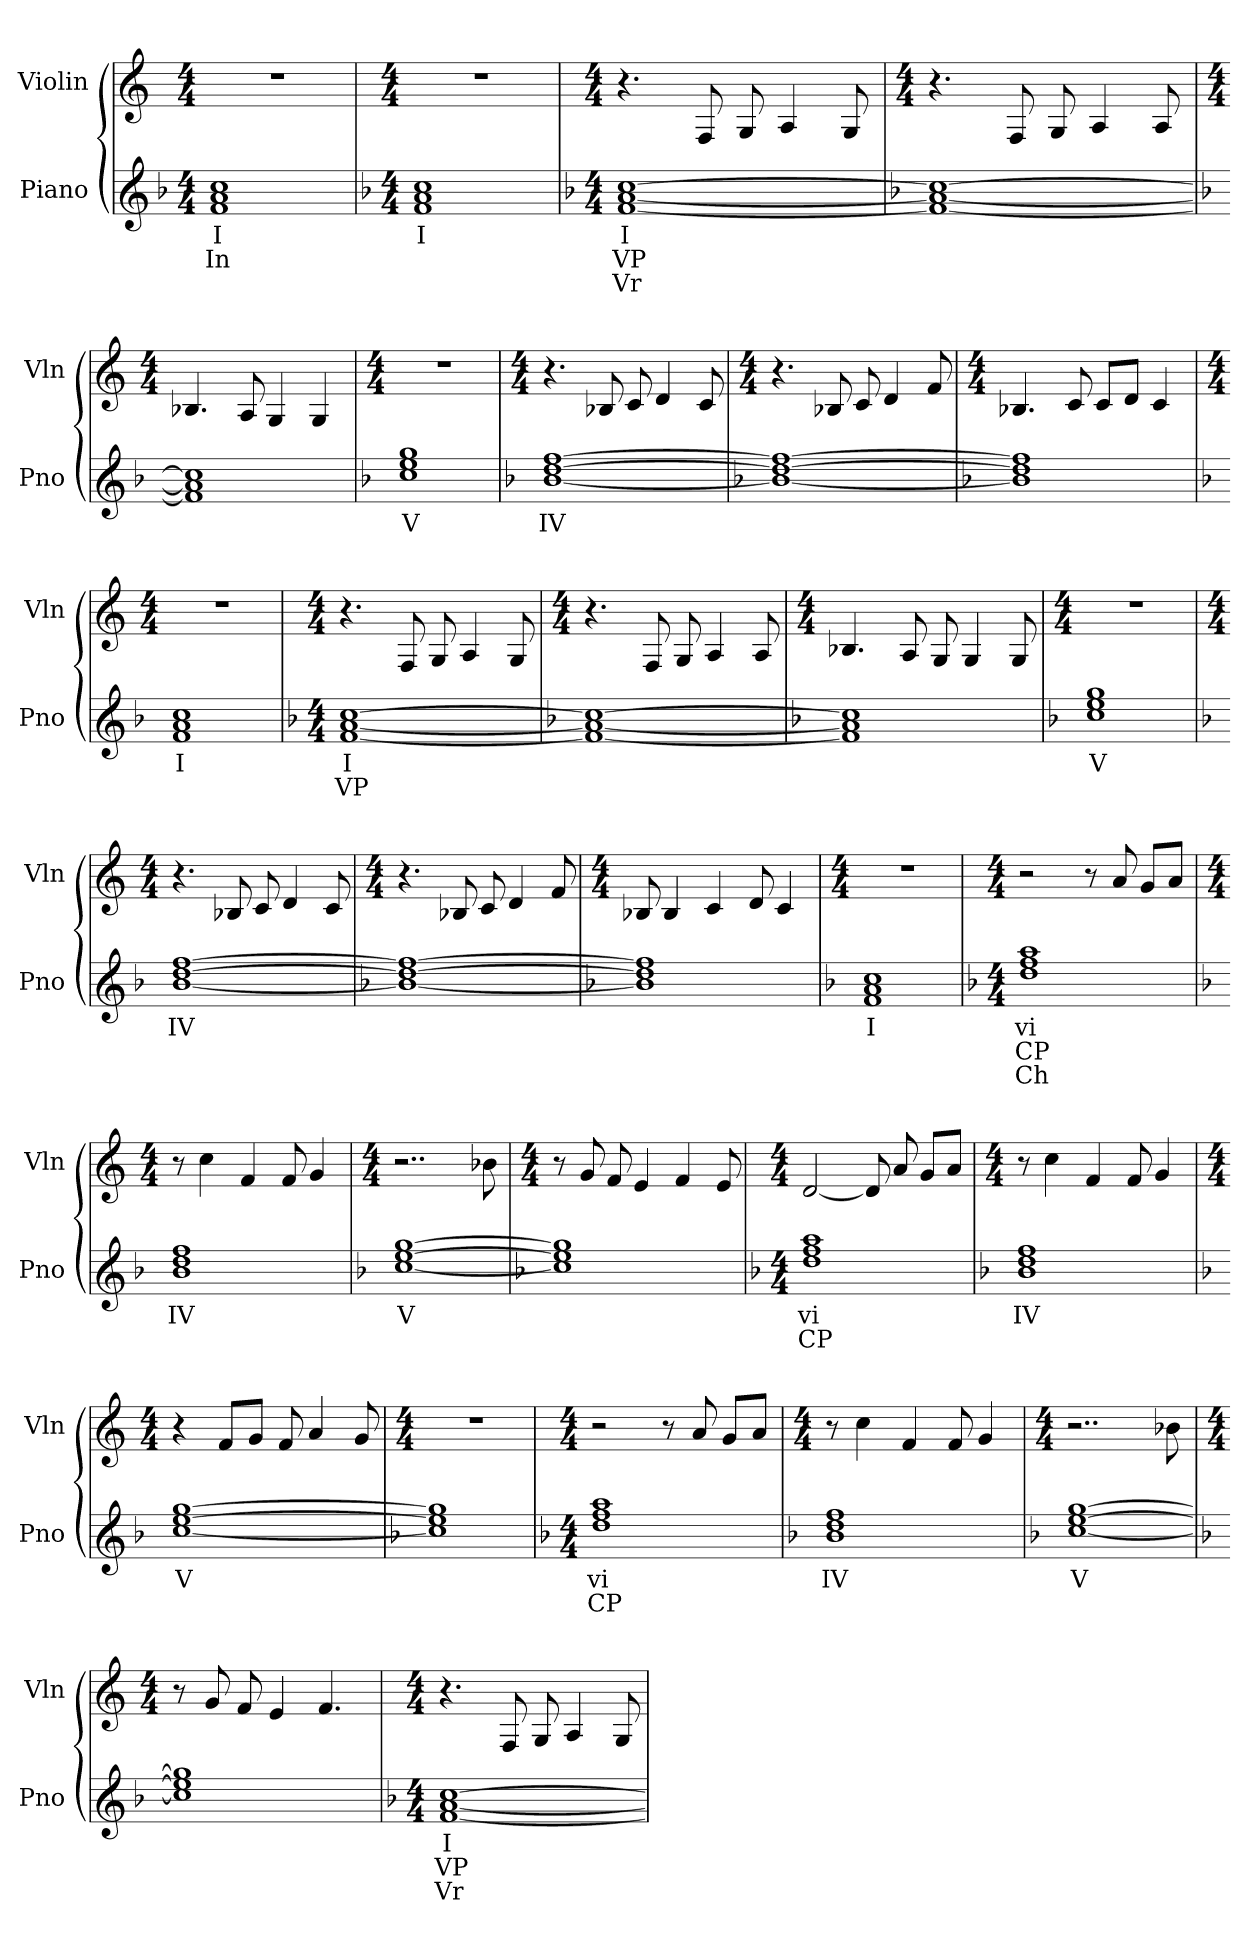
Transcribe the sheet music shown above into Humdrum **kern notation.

**kern	**text	**text	**text	**kern
*part2	*part2	*part2	*part2	*part1
*staff2	*staff2	*staff2	*staff2	*staff1
*I"Piano	*	*	*	*I"Violin
*I'Pno	*	*	*	*I'Vln
*k[b-]	*	*	*	*
*F:	*	*	*	*
*M4/4	*	*	*	*M4/4
=	=	=	=	=
1f 1a 1cc	I	In	.	1r
=	=	=	=	=
*k[b-]	*	*	*	*
*F:	*	*	*	*
*M4/4	*	*	*	*M4/4
1f 1a 1cc	I	.	.	1r
=	=	=	=	=
*k[b-]	*	*	*	*
*F:	*	*	*	*
*M4/4	*	*	*	*M4/4
[1f [1a [1cc	I	VP	Vr	4.r
.	.	.	.	8F
.	.	.	.	8G
.	.	.	.	4A
.	.	.	.	8G
=	=	=	=	=
*k[b-]	*	*	*	*
*F:	*	*	*	*
*	*	*	*	*M4/4
1f_ 1a_ 1cc_	.	.	.	4.r
.	.	.	.	8F
.	.	.	.	8G
.	.	.	.	4A
.	.	.	.	8A
=	=	=	=	=
*k[b-]	*	*	*	*
*F:	*	*	*	*
*	*	*	*	*M4/4
1f] 1a] 1cc]	.	.	.	4.B-X
.	.	.	.	8A
.	.	.	.	4G
.	.	.	.	4G
=	=	=	=	=
*k[b-]	*	*	*	*
*F:	*	*	*	*
*	*	*	*	*M4/4
1cc 1ee 1gg	V	.	.	1r
=	=	=	=	=
*k[b-]	*	*	*	*
*F:	*	*	*	*
*	*	*	*	*M4/4
[1b- [1dd [1ff	IV	.	.	4.r
.	.	.	.	8B-X
.	.	.	.	8c
.	.	.	.	4d
.	.	.	.	8c
=	=	=	=	=
*k[b-]	*	*	*	*
*F:	*	*	*	*
*	*	*	*	*M4/4
1b-_ 1dd_ 1ff_	.	.	.	4.r
.	.	.	.	8B-X
.	.	.	.	8c
.	.	.	.	4d
.	.	.	.	8f
=	=	=	=	=
*k[b-]	*	*	*	*
*F:	*	*	*	*
*	*	*	*	*M4/4
1b-] 1dd] 1ff]	.	.	.	4.B-X
.	.	.	.	8c
.	.	.	.	8cL
.	.	.	.	8dJ
.	.	.	.	4c
=	=	=	=	=
*k[b-]	*	*	*	*
*F:	*	*	*	*
*	*	*	*	*M4/4
1f 1a 1cc	I	.	.	1r
=	=	=	=	=
*k[b-]	*	*	*	*
*F:	*	*	*	*
*M4/4	*	*	*	*M4/4
[1f [1a [1cc	I	VP	.	4.r
.	.	.	.	8F
.	.	.	.	8G
.	.	.	.	4A
.	.	.	.	8G
=	=	=	=	=
*k[b-]	*	*	*	*
*F:	*	*	*	*
*	*	*	*	*M4/4
1f_ 1a_ 1cc_	.	.	.	4.r
.	.	.	.	8F
.	.	.	.	8G
.	.	.	.	4A
.	.	.	.	8A
=	=	=	=	=
*k[b-]	*	*	*	*
*F:	*	*	*	*
*	*	*	*	*M4/4
1f] 1a] 1cc]	.	.	.	4.B-X
.	.	.	.	8A
.	.	.	.	8G
.	.	.	.	4G
.	.	.	.	8G
=	=	=	=	=
*k[b-]	*	*	*	*
*F:	*	*	*	*
*	*	*	*	*M4/4
1cc 1ee 1gg	V	.	.	1r
=	=	=	=	=
*k[b-]	*	*	*	*
*F:	*	*	*	*
*	*	*	*	*M4/4
[1b- [1dd [1ff	IV	.	.	4.r
.	.	.	.	8B-X
.	.	.	.	8c
.	.	.	.	4d
.	.	.	.	8c
=	=	=	=	=
*k[b-]	*	*	*	*
*F:	*	*	*	*
*	*	*	*	*M4/4
1b-_ 1dd_ 1ff_	.	.	.	4.r
.	.	.	.	8B-X
.	.	.	.	8c
.	.	.	.	4d
.	.	.	.	8f
=	=	=	=	=
*k[b-]	*	*	*	*
*F:	*	*	*	*
*	*	*	*	*M4/4
1b-] 1dd] 1ff]	.	.	.	8B-X
.	.	.	.	4B-
.	.	.	.	4c
.	.	.	.	8d
.	.	.	.	4c
=	=	=	=	=
*k[b-]	*	*	*	*
*F:	*	*	*	*
*	*	*	*	*M4/4
1f 1a 1cc	I	.	.	1r
=	=	=	=	=
*k[b-]	*	*	*	*
*F:	*	*	*	*
*M4/4	*	*	*	*M4/4
1dd 1ff 1aa	vi	CP	Ch	2r
.	.	.	.	8r
.	.	.	.	8a
.	.	.	.	8gL
.	.	.	.	8aJ
=	=	=	=	=
*k[b-]	*	*	*	*
*F:	*	*	*	*
*	*	*	*	*M4/4
1b- 1dd 1ff	IV	.	.	8r
.	.	.	.	4cc
.	.	.	.	4f
.	.	.	.	8f
.	.	.	.	4g
=	=	=	=	=
*k[b-]	*	*	*	*
*F:	*	*	*	*
*	*	*	*	*M4/4
[1cc [1ee [1gg	V	.	.	2..r
.	.	.	.	8b-X
=	=	=	=	=
*k[b-]	*	*	*	*
*F:	*	*	*	*
*	*	*	*	*M4/4
1cc] 1ee] 1gg]	.	.	.	8r
.	.	.	.	8g
.	.	.	.	8f
.	.	.	.	4e
.	.	.	.	4f
.	.	.	.	8e
=	=	=	=	=
*k[b-]	*	*	*	*
*F:	*	*	*	*
*M4/4	*	*	*	*M4/4
1dd 1ff 1aa	vi	CP	.	[2d
.	.	.	.	8d]
.	.	.	.	8a
.	.	.	.	8gL
.	.	.	.	8aJ
=	=	=	=	=
*k[b-]	*	*	*	*
*F:	*	*	*	*
*	*	*	*	*M4/4
1b- 1dd 1ff	IV	.	.	8r
.	.	.	.	4cc
.	.	.	.	4f
.	.	.	.	8f
.	.	.	.	4g
=	=	=	=	=
*k[b-]	*	*	*	*
*F:	*	*	*	*
*	*	*	*	*M4/4
[1cc [1ee [1gg	V	.	.	4r
.	.	.	.	8fL
.	.	.	.	8gJ
.	.	.	.	8f
.	.	.	.	4a
.	.	.	.	8g
=	=	=	=	=
*k[b-]	*	*	*	*
*F:	*	*	*	*
*	*	*	*	*M4/4
1cc] 1ee] 1gg]	.	.	.	1r
=	=	=	=	=
*k[b-]	*	*	*	*
*F:	*	*	*	*
*M4/4	*	*	*	*M4/4
1dd 1ff 1aa	vi	CP	.	2r
.	.	.	.	8r
.	.	.	.	8a
.	.	.	.	8gL
.	.	.	.	8aJ
=	=	=	=	=
*k[b-]	*	*	*	*
*F:	*	*	*	*
*	*	*	*	*M4/4
1b- 1dd 1ff	IV	.	.	8r
.	.	.	.	4cc
.	.	.	.	4f
.	.	.	.	8f
.	.	.	.	4g
=	=	=	=	=
*k[b-]	*	*	*	*
*F:	*	*	*	*
*	*	*	*	*M4/4
[1cc [1ee [1gg	V	.	.	2..r
.	.	.	.	8b-X
=	=	=	=	=
*k[b-]	*	*	*	*
*F:	*	*	*	*
*	*	*	*	*M4/4
1cc] 1ee] 1gg]	.	.	.	8r
.	.	.	.	8g
.	.	.	.	8f
.	.	.	.	4e
.	.	.	.	4.f
=	=	=	=	=
*k[b-]	*	*	*	*
*F:	*	*	*	*
*M4/4	*	*	*	*M4/4
[1f [1a [1cc	I	VP	Vr	4.r
.	.	.	.	8F
.	.	.	.	8G
.	.	.	.	4A
.	.	.	.	8G
=	=	=	=	=
*-	*-	*-	*-	*-
